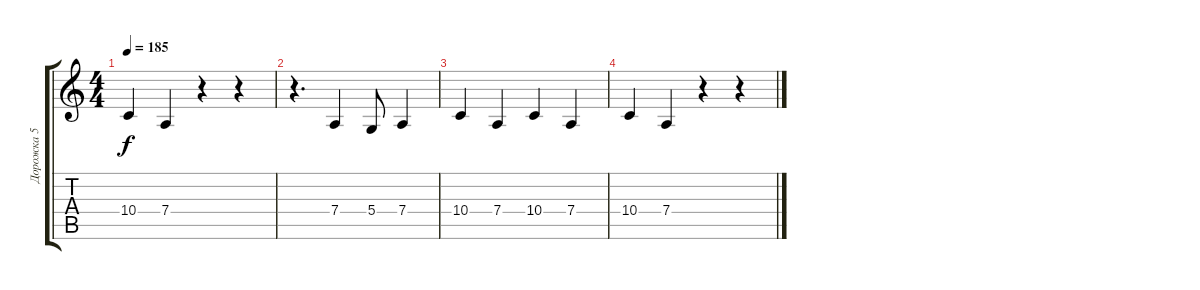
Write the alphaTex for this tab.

\track ("Дорожка 5" "Дорожка 5") {instrument tuba}
\staff {score tabs}
\tuning (E4 B3 G3 D3 A2 E2) {hide}
\ts (4 4)
\tempo 185
\clef g2
\ks c
10.4.4{dy f} 7.4.4 r.4 r.4 |
r.4{d} 7.4.4 5.4.8 7.4.4 |
10.4.4 7.4.4 10.4.4 7.4.4 |
10.4.4 7.4.4 r.4 r.4
